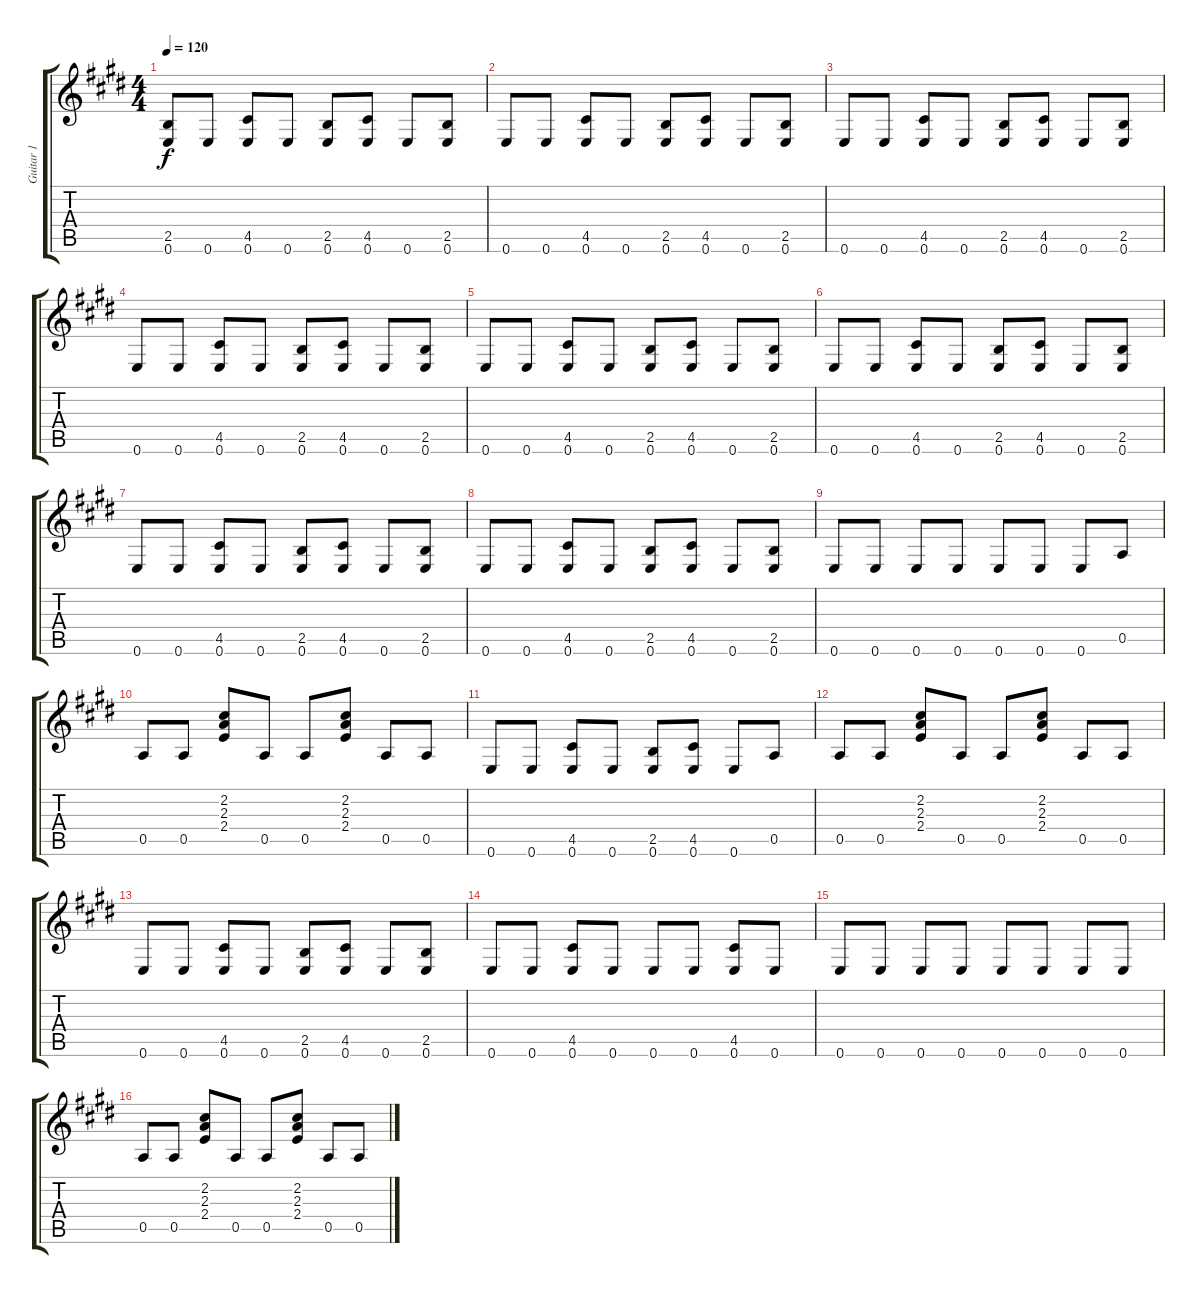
\track ("Guitar 1" "Guitar 1") {instrument electricguitarmuted}
\staff {score tabs}
\tuning (E4 B3 G3 D3 A2 E2) {hide}
\ts (4 4)
\tempo 120
\clef g2
\ks e
(2.5 0.6).8{dy f instrument electricguitarmuted} 0.6.8 (4.5 0.6).8 0.6.8 (2.5 0.6).8 (4.5 0.6).8 0.6.8 (2.5 0.6).8 |
0.6.8 0.6.8 (4.5 0.6).8 0.6.8 (2.5 0.6).8 (4.5 0.6).8 0.6.8 (2.5 0.6).8 |
0.6.8 0.6.8 (4.5 0.6).8 0.6.8 (2.5 0.6).8 (4.5 0.6).8 0.6.8 (2.5 0.6).8 |
0.6.8 0.6.8 (4.5 0.6).8 0.6.8 (2.5 0.6).8 (4.5 0.6).8 0.6.8 (2.5 0.6).8 |
0.6.8 0.6.8 (4.5 0.6).8 0.6.8 (2.5 0.6).8 (4.5 0.6).8 0.6.8 (2.5 0.6).8 |
0.6.8 0.6.8 (4.5 0.6).8 0.6.8 (2.5 0.6).8 (4.5 0.6).8 0.6.8 (2.5 0.6).8 |
0.6.8 0.6.8 (4.5 0.6).8 0.6.8 (2.5 0.6).8 (4.5 0.6).8 0.6.8 (2.5 0.6).8 |
0.6.8 0.6.8 (4.5 0.6).8 0.6.8 (2.5 0.6).8 (4.5 0.6).8 0.6.8 (2.5 0.6).8 |
0.6.8 0.6.8 0.6.8 0.6.8 0.6.8 0.6.8 0.6.8 0.5.8 |
0.5.8 0.5.8 (2.2 2.3 2.4).8 0.5.8 0.5.8 (2.2 2.3 2.4).8 0.5.8 0.5.8 |
0.6.8 0.6.8 (4.5 0.6).8 0.6.8 (2.5 0.6).8 (4.5 0.6).8 0.6.8 0.5.8 |
0.5.8 0.5.8 (2.2 2.3 2.4).8 0.5.8 0.5.8 (2.2 2.3 2.4).8 0.5.8 0.5.8 |
0.6.8 0.6.8 (4.5 0.6).8 0.6.8 (2.5 0.6).8 (4.5 0.6).8 0.6.8 (2.5 0.6).8 |
0.6.8 0.6.8 (4.5 0.6).8 0.6.8 0.6.8 0.6.8 (4.5 0.6).8 0.6.8 |
0.6.8 0.6.8 0.6.8 0.6.8 0.6.8 0.6.8 0.6.8 0.6.8 |
0.5.8 0.5.8 (2.2 2.3 2.4).8 0.5.8 0.5.8 (2.2 2.3 2.4).8 0.5.8 0.5.8
